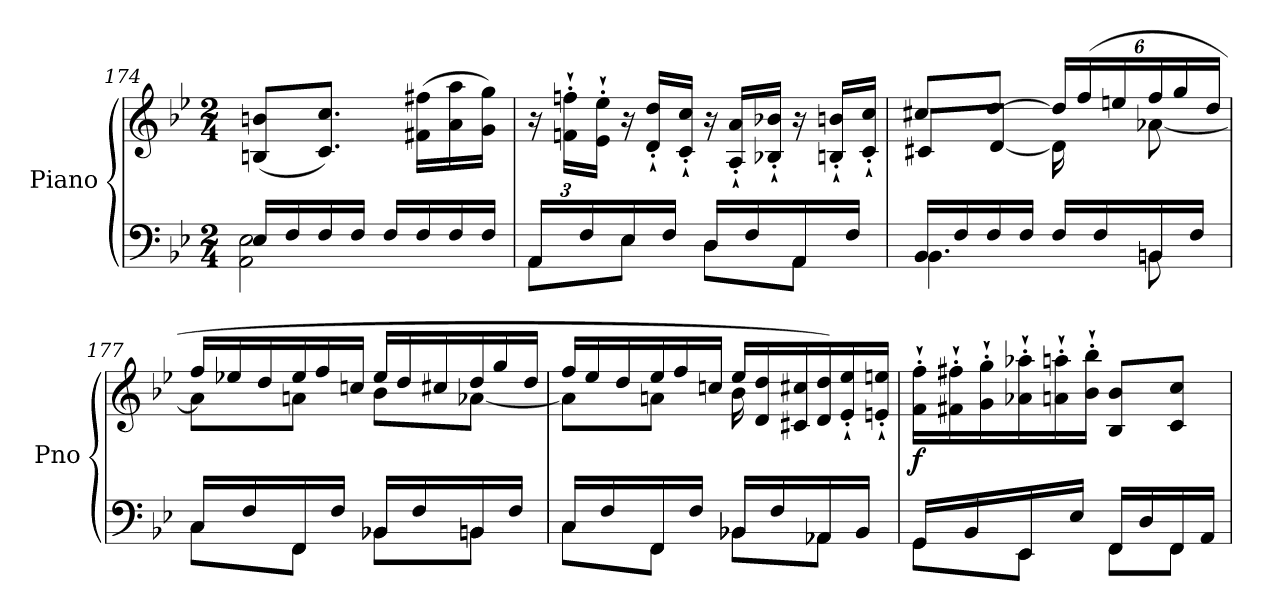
**kern	**kern	**dynam
*part1	*part1	*part1
*staff2	*staff1	*staff1/2
*I"Piano	*	*
*I'Pno	*	*
*clefF4	*clefG2	*
*k[b-e-]	*k[b-e-]	*
*M2/4	*M2/4	*
=174	=174	=174
*^	*	*
16E-/LL	2AA\ 2E-\	(8Bn/ 8bn/L	.
16F/	.	.	.
16F/	.	8.c/ 8.cc/J)	.
16F/JJ	.	.	.
16F/LL	.	.	.
16F/	.	(16f#X\ 16ff#X\LL	.
16F/	.	16a\ 16aa\	.
16F/JJ	.	16g\ 16gg\JJ)	.
=175	=175	=175	=175
*	*	*Xbrackettup	*
16AA/LL	8AA\L	24r	.
.	.	24fn\`' 24ffn\`'LL	.
16F/	.	.	.
.	.	24e-\`' 24ee-\`'JJ	.
*	*	*Xtuplet	*
16E-/	8E-\J	24r	.
.	.	24d/`' 24dd/`'LL	.
16F/JJ	.	.	.
.	.	24c/`' 24cc/`'JJ	.
16D/LL	8D\L	24r	.
.	.	24A/`' 24a/`'LL	.
16F/	.	.	.
.	.	24B-X/`' 24b-X/`'JJ	.
16AA/	8AA\J	24r	.
.	.	24Bn/`' 24bn/`'LL	.
16F/JJ	.	.	.
.	.	24c/`' 24cc/`'JJ	.
!!LO:LB:g=z
=176	=176	=176	=176
*	*	*^	*
16BB-/LL	4.BB-\	8cc#X/L	8c#X/L	.
16F/	.	.	.	.
16F/	.	[8dd/J	[8d/J	.
16F/JJ	.	.	.	.
*	*	*tuplet	*	*
16F/LL	.	24dd/LL]	16d\]	.
.	.	(24ff/	.	.
16F/	.	.	16ryy	.
.	.	24een/	.	.
*	*	*Xtuplet	*	*
!	!	!	!	!LO:DY:b
16BBn/	8BBn\	24ff/	[8a-X\	other-dynamics
.	.	24gg/	.	.
16F/JJ	.	.	.	.
.	.	24dd/JJ	.	.
=177	=177	=177	=177	=177
16C/LL	8C\L	24ff/LL	8a-\L]	.
.	.	24ee-X/	.	.
16F/	.	.	.	.
.	.	24dd/	.	.
16FF/	8FF\J	24ee-/	8an\J	.
.	.	24ff/	.	.
16F/JJ	.	.	.	.
.	.	24ccn/JJ	.	.
16BB-X/LL	8BB-X\L	24ee-/LL	8b-\L	.
.	.	24dd/	.	.
16F/	.	.	.	.
.	.	24cc#X/	.	.
16BBn/	8BBn\J	24dd/	[8a-X\J	.
.	.	24gg/	.	.
16F/JJ	.	.	.	.
.	.	24dd/JJ	.	.
=178	=178	=178	=178	=178
16C/LL	8C\L	24ff/LL	8a-\L]	.
.	.	24ee-/	.	.
16F/	.	.	.	.
.	.	24dd/	.	.
16FF/	8FF\J	24ee-/	8an\J	.
.	.	24ff/	.	.
16F/JJ	.	.	.	.
.	.	24ccn/JJ	.	.
16BB-X/LL	8BB-X\L	24ee-/LL	16b-\	.
.	.	24d/ 24dd/	.	.
16F/	.	.	8.ryy	.
.	.	24c#X/ 24cc#X/	.	.
16AA-X/	8AA-X\J	24d/ 24dd/)	.	.
.	.	24e-/`' 24ee-/`'	.	.
16BB-/JJ	.	.	.	.
.	.	24en/`' 24een/`'JJ	.	.
*	*	*v	*v	*
!!LO:PB:g=z
=179	=179	=179	=179
!	!	!	!LO:DY:b
16GG/LL	8GG\L	24f\`' 24ff\`'LL	f
.	.	24f#X\`' 24ff#X\`'	.
16BB-/	.	.	.
.	.	24g\`' 24gg\`'	.
16EE-/	8EE-\J	24a-X\`' 24aa-X\`'	.
.	.	24an\`' 24aan\`'	.
16E-/JJ	.	.	.
.	.	24b-\`' 24bb-\`'JJ	.
16FF/LL	8FF\L	8B-/ 8b-/L	.
16D/	.	.	.
16FF/	8FF\J	8c/ 8cc/J	.
16AA/JJ	.	.	.
*v	*v	*	*
=	=	=
*-	*-	*-
